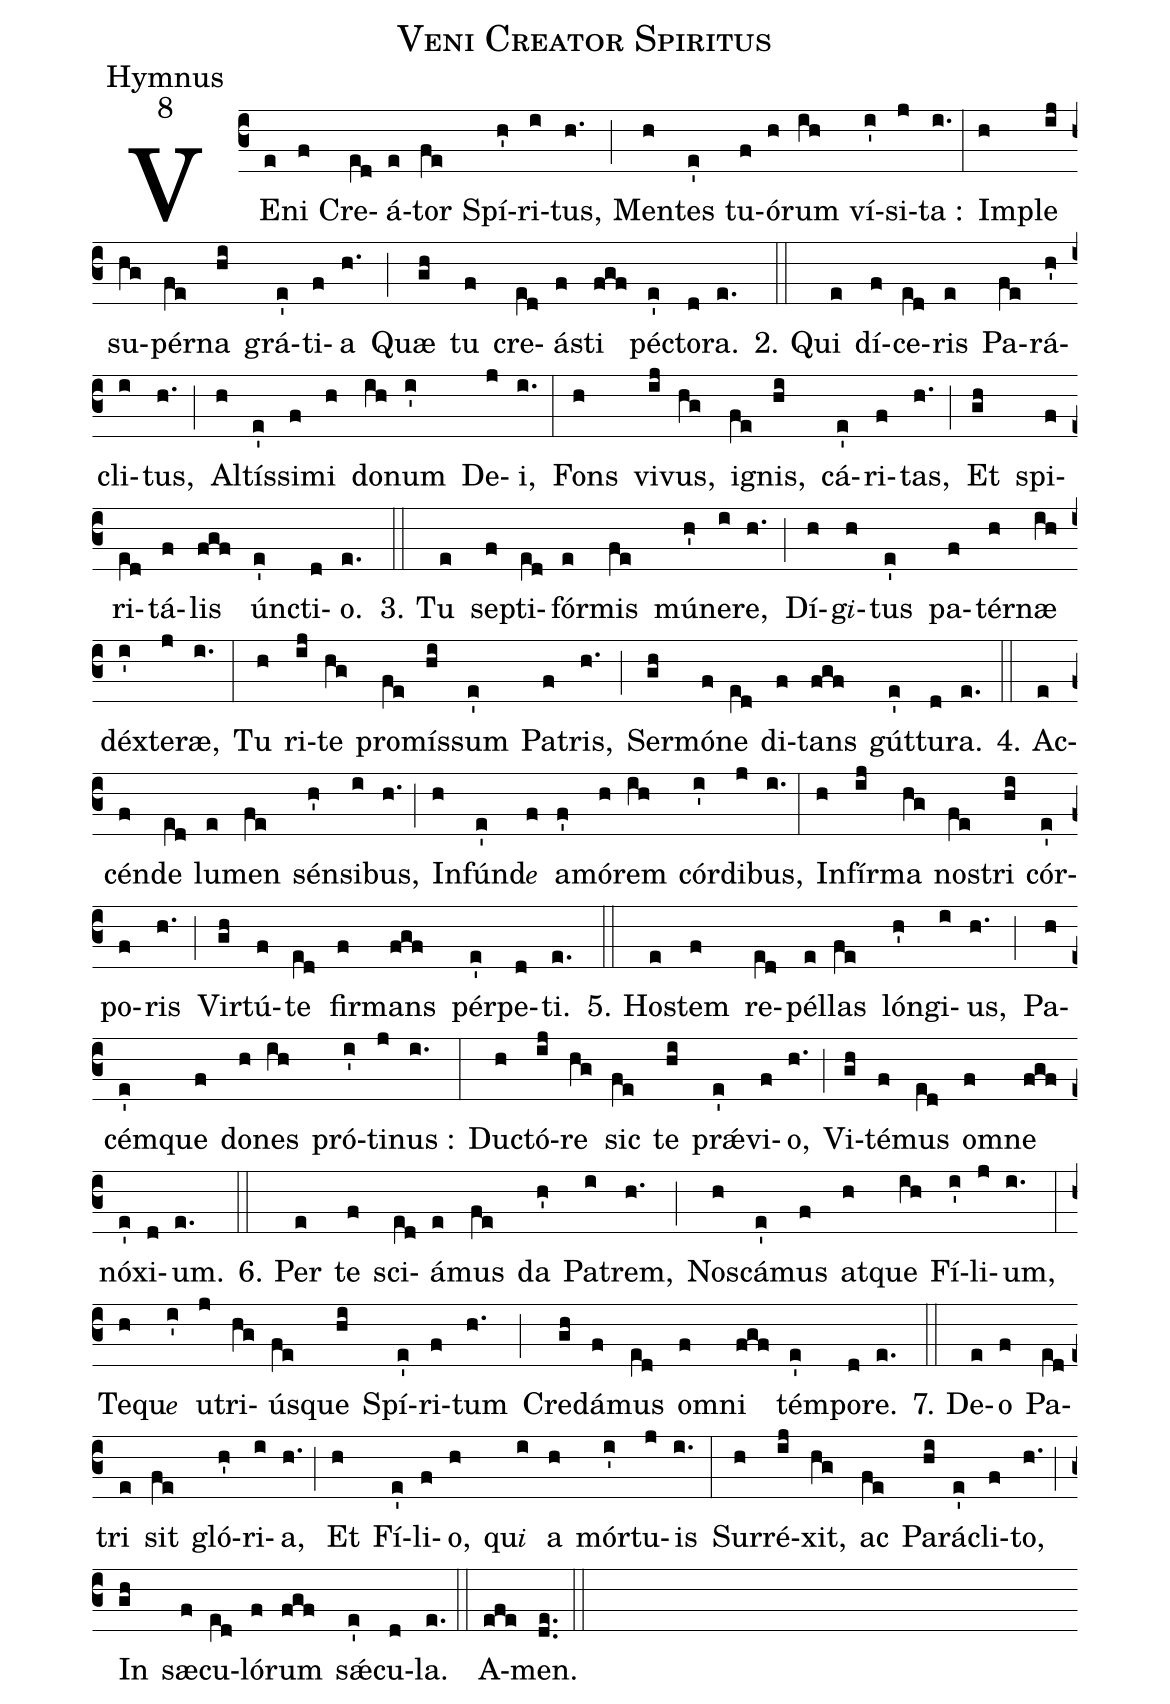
name:Veni Creator Spiritus;
office-part:Hymnus;
mode:8;
%%
(c3) VE(e)ni(f) Cre(e[ll:1]d)á(e)tor(fe) Spí(h')ri(i)tus,(h.) (;) Men(h)tes(e') tu(f)ó(h)rum(ih) ví(i')si(j)ta :(i.) (:) Im(h)ple(ij) su(hg)pér(fe)na(hi) grá(e')ti(f)a(h.) (;) Quæ(gh) tu(f) cre(e[ll:1]d)á(f)sti(fgf) pé(e')cto(d)ra.(e.) (::)
2. Qui(e) dí(f)ce(e[ll:1]d)ris(e) Pa(fe)rá(h')cli(i)tus,(h.) (;) Al(h)tís(e')si(f)mi(h) do(ih)num(i') De(j)i,(i.) (:) Fons(h) vi(ij)vus,(hg) i(fe)gnis,(hi) cá(e')ri(f)tas,(h.) (;) Et(gh) spi(f)ri(e[ll:1]d)tá(f)lis(fgf) ún(e')cti(d)o.(e.) (::)
3. Tu(e) se(f)pti(e[ll:1]d)fór(e)mis(fe) mú(h')ne(i)re,(h.) (;) Dí(h)g{<e>i</e>}(h)tus(e') pa(f)tér(h)næ(ih) déx(i')te(j)ræ,(i.) (:) Tu(h) ri(ij)te(hg) pro(fe)mís(hi)sum(e') Pa(f)tris,(h.) (;) Ser(gh)mó(f)ne(e[ll:1]d) di(f)tans(fgf) gút(e')tu(d)ra.(e.) (::)
4. Ac(e)cén(f)de(e[ll:1]d) lu(e)men(fe) sén(h')si(i)bus,(h.) (;) In(h)fún(e')d{<e>e</e>}(f) a(f')mó(h)rem(ih) cór(i')di(j)bus,(i.) (:) In(h)fír(ij)ma(hg) no(fe)stri(hi) cór(e')po(f)ris(h.) (;) Vir(gh)tú(f)te(e[ll:1]d) fir(f)mans(fgf) pér(e')pe(d)ti.(e.) (::)
5. Ho(e)stem(f) re(e[ll:1]d)pél(e)las(fe) lón(h')gi(i)us,(h.) (;) Pa(h)cém(e')que(f) do(h)nes(ih) pró(i')ti(j)nus :(i.) (:) Du(h)ctó(ij)re(hg) sic(fe) te(hi) pr<sp>'ae</sp>(e')vi(f)o,(h.) (;) Vi(gh)té(f)mus(e[ll:1]d) o(f)mne(fgf) nó(e')xi(d)um.(e.) (::)
6. Per(e) te(f) sci(e[ll:1]d)á(e)mus(fe) da(h') Pa(i)trem,(h.) (;) No(h)scá(e')mus(f) at(h)que(ih) Fí(i')li(j)um,(i.) (:) Te(h)qu{<e>e</e>}(i') u(j)tri(hg)ús(fe)que(hi) Spí(e')ri(f)tum(h.) (;) Cre(gh)dá(f)mus(e[ll:1]d) o(f)mni(fgf) tém(e')po(d)re.(e.) (::)
7. De(e)o(f) Pa(e[ll:1]d)tri(e) sit(fe) gló(h')ri(i)a,(h.) (;) Et(h) Fí(e')li(f)o,(h) qu{<e>i</e>}(i) a(h) mór(i')tu(j)is(i.) (:) Sur(h)ré(ij)xit,(hg) ac(fe) Pa(hi)rá(e')cli(f)to,(h.) (;) In(gh) sæ(f)cu(e[ll:1]d)ló(f)rum(fgf) s<sp>'ae</sp>(e')cu(d)la.(e.) (::)
A(efe)men.(de..) (::)
